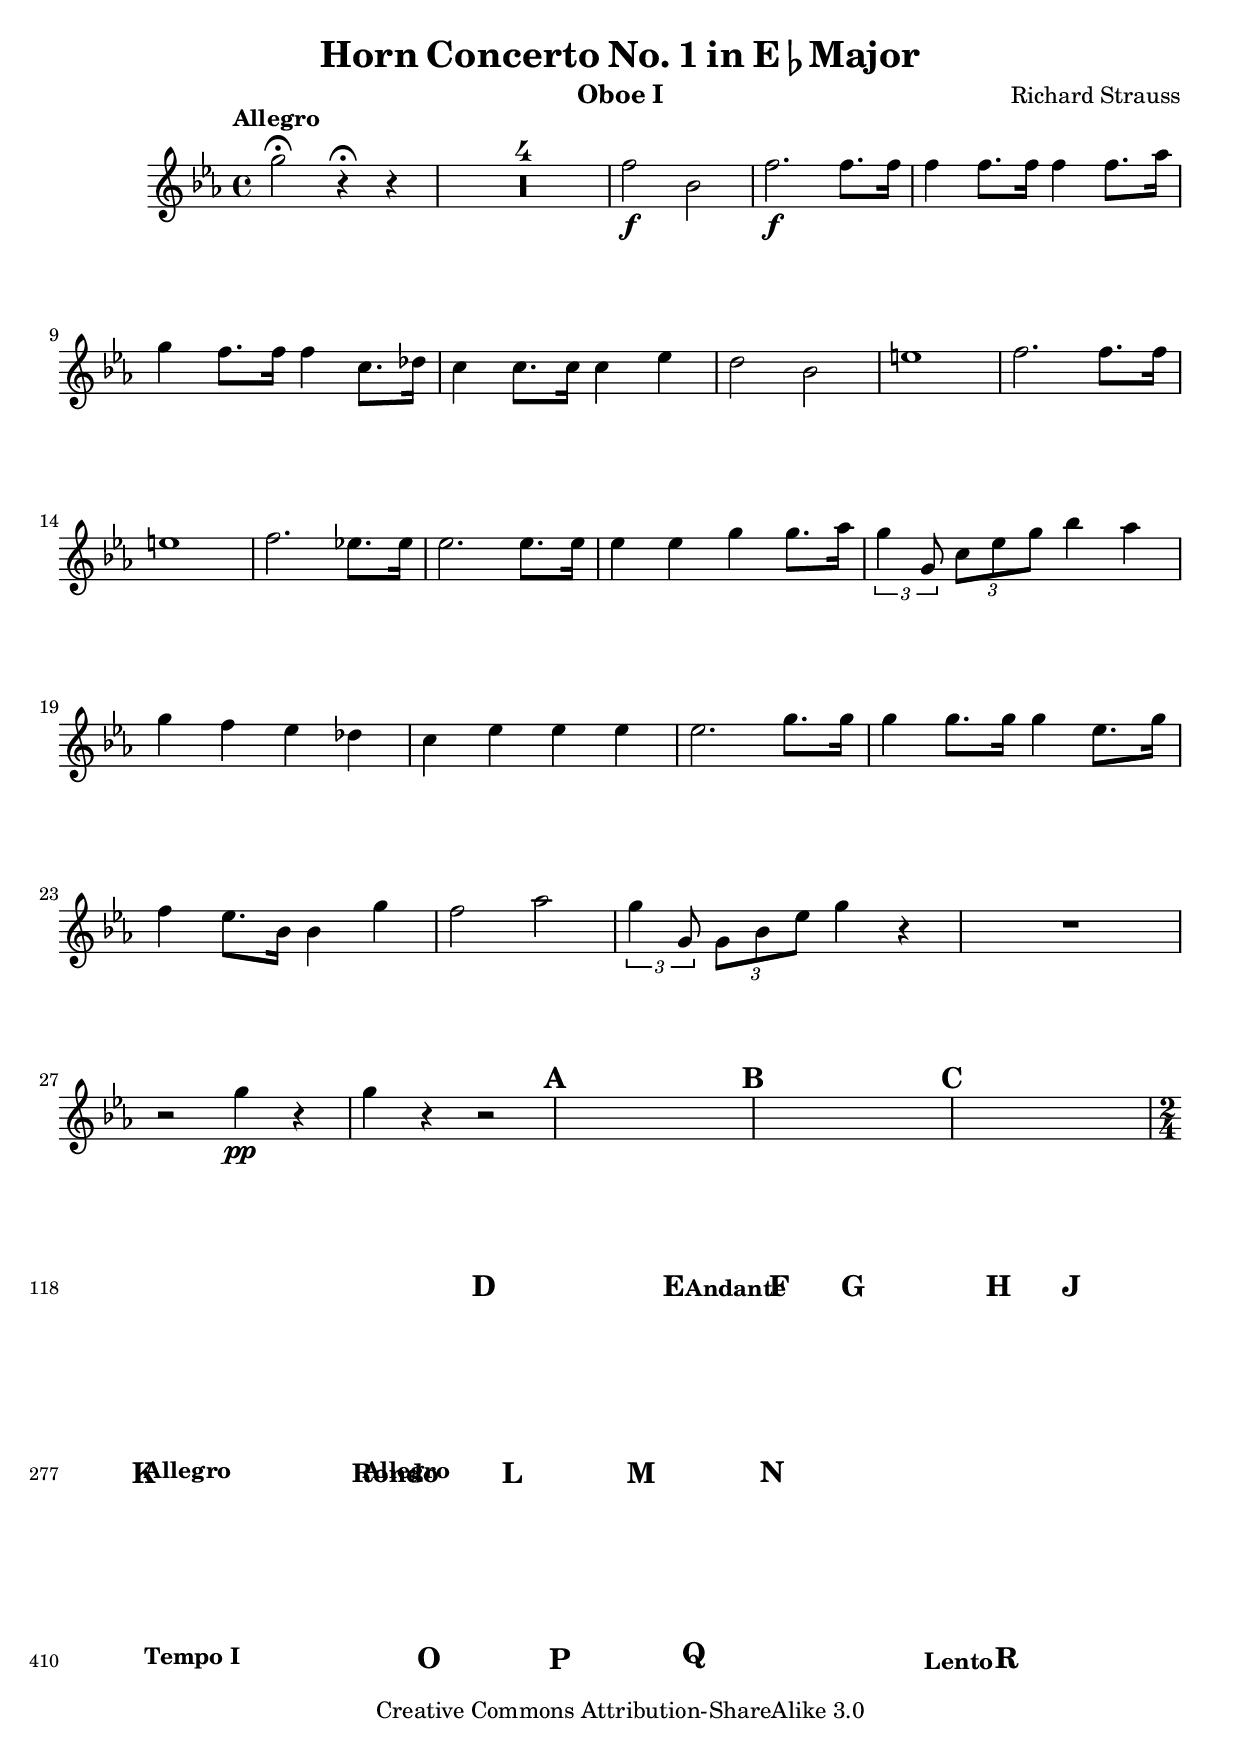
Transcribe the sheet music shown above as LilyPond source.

\version "2.13.22"

\version "2.13.22"

\include "defs.ily"

oboeOneMvtI = \relative c'''
{
  \key ees \major
  g2\fermata r4\fermata r |
  R1*4 |
  f2\f bes, |
  f'2.\f f8. f16 |
  f4 f8. f16 f4 f8. aes16
  g4 f8. f16 f4 c8. des16
  c4 c8. c16 c4 ees |
  d2 bes |
  e1 |
  f2. f8. f16 |
  e1 |
  f2. ees8. ees16 |
  ees2. ees8. ees16 |
  ees4 ees g g8. aes16 |
  \times 2/3 {g4 g,8} \times 2/3 {c8 ees g} bes4 aes |
  g f ees des |
  c ees ees ees |
  ees2. g8. g16 |
  g4 g8. g16 g4 ees8. g16 |
  f4 ees8. bes16 bes4 g' |
  f2 aes |
  \times 2/3 {g4 g,8} \times 2/3 {g8 bes ees} g4 r |
  R1 |
  r2 g4\pp r |
  g4 r r2 |

  %A
}

oboeOneMvtII = \relative c'
{
}

oboeOneMvtIII = \relative c'
{
}

oboeOne = {\oboeOneMvtI \oboeOneMvtII \oboeOneMvtIII}




instrument = \markup {Oboe I}
notes = \oboeOne

\include "part.ily"
